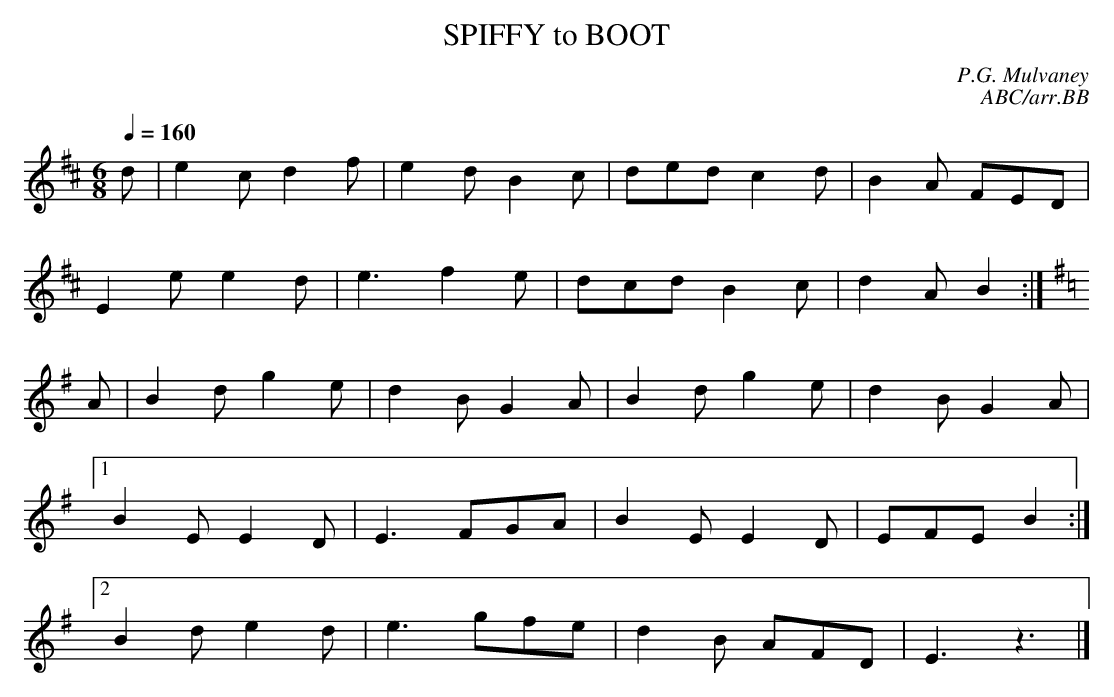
X:1
T:SPIFFY to BOOT
C:P.G. Mulvaney
C:ABC/arr.BB
Q:1/4=160
M:6/8
L:1/8
K:D
d|e2c d2f|e2d B2c|ded c2d |B2A FED|
E2e e2d|e3 f2e|dcd B2c|d2A  B2:|
K:G
A|B2d g2e|d2B G2A|B2d g2e|d2B G2A|
[1 B2E E2D|E3 FGA|B2E E2D|EFE B2:|
[2 B2d e2d|e3 gfe|d2B AFD|E3z3|]
